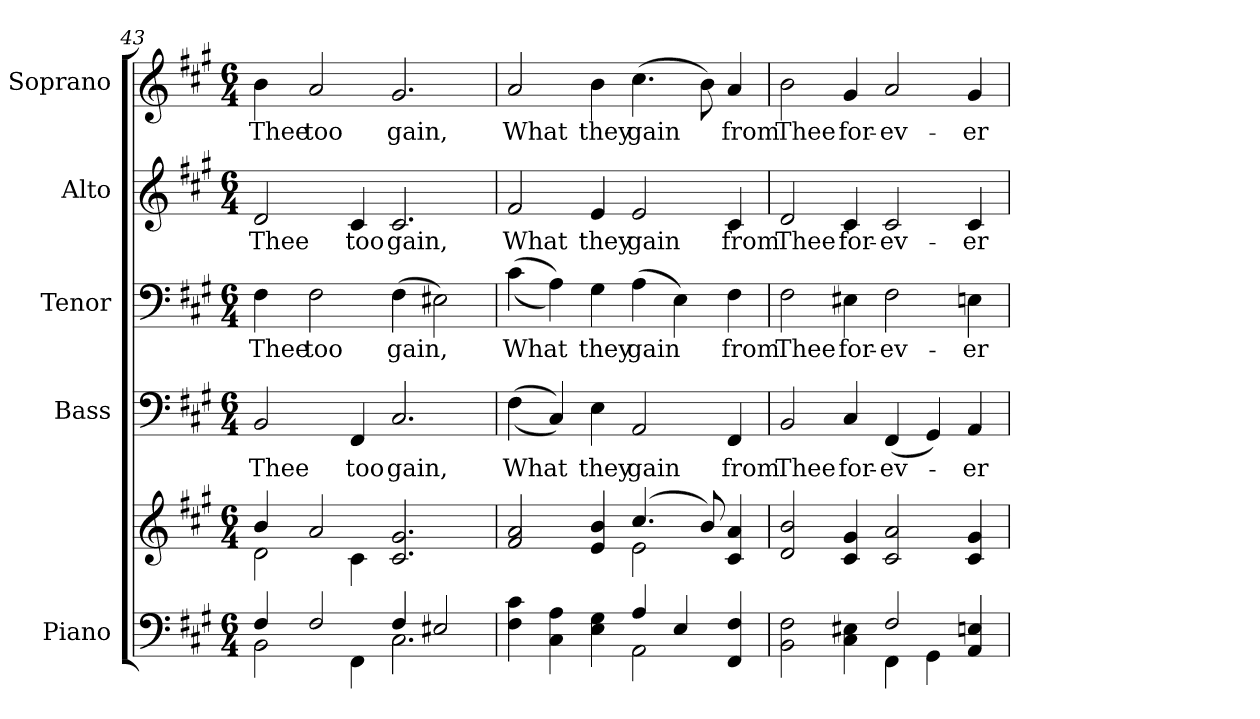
**kern	**kern	**kern	**text	**kern	**text	**kern	**text	**kern	**text
*part5	*part5	*part4	*part4	*part3	*part3	*part2	*part2	*part1	*part1
*staff6	*staff5	*staff4	*staff4	*staff3	*staff3	*staff2	*staff2	*staff1	*staff1
*I"Piano	*	*I"Bass	*	*I"Tenor	*	*I"Alto	*	*I"Soprano	*
*I'Pno.	*	*I'B.	*	*I'T.	*	*I'A.	*	*I'S.	*
!!LO:PB:g=z
*clefF4	*clefG2	*clefF4	*	*clefF4	*	*clefG2	*	*clefG2	*
*k[f#c#g#]	*k[f#c#g#]	*k[f#c#g#]	*	*k[f#c#g#]	*	*k[f#c#g#]	*	*k[f#c#g#]	*
*A:	*A:	*A:	*	*A:	*	*A:	*	*A:	*
*M6/4	*M6/4	*M6/4	*	*M6/4	*	*M6/4	*	*M6/4	*
=43	=43	=43	=43	=43	=43	=43	=43	=43	=43
*^	*^	*	*	*	*	*	*	*	*
!	!	!	!	!	!LO:LY:b:color=#000000	!	!	!	!	!	!
!	!	!	!	!	!	!	!LO:LY:b:color=#000000	!	!	!	!
!	!	!	!	!	!	!	!	!	!LO:LY:b:color=#000000	!	!
!	!	!	!	!	!	!	!	!	!	!	!LO:LY:b:color=#000000
4F#i/	2BBi\	4bi/	2di\	2BBi/	Thee	4F#i\	Thee	2di/	Thee	4bi\	Thee
!	!	!	!	!	!	!	!LO:LY:b:color=#000000	!	!	!	!
!	!	!	!	!	!	!	!	!	!	!	!LO:LY:b:color=#000000
2F#i/	.	2ai/	.	.	.	2F#i\	too	.	.	2ai/	too
!	!	!	!	!	!LO:LY:b:color=#000000	!	!	!	!	!	!
!	!	!	!	!	!	!	!	!	!LO:LY:b:color=#000000	!	!
.	4FF#i\	.	4c#i\	4FF#i/	too	.	.	4c#i/	too	.	.
!	!	!	!	!	!LO:LY:b:color=#000000	!	!	!	!	!	!
!	!	!	!	!	!	!	!LO:LY:b:color=#000000	!	!	!	!
!	!	!	!	!	!	!	!	!	!LO:LY:b:color=#000000	!	!
!	!	!	!	!	!	!	!	!	!	!	!LO:LY:b:color=#000000
4F#i/	2.C#i\	2.c#i/ 2.g#i	2.ryy	2.C#i/	gain,	(4F#i\	gain,	2.c#i/	gain,	2.g#i/	gain,
2E#Xi/	.	.	.	.	.	2E#Xi\)	.	.	.	.	.
=44	=44	=44	=44	=44	=44	=44	=44	=44	=44	=44	=44
!	!	!	!	!	!LO:LY:b:color=#000000	!	!	!	!	!	!
!	!	!	!	!	!	!	!LO:LY:b:color=#000000	!	!	!	!
!	!	!	!	!	!	!	!	!	!LO:LY:b:color=#000000	!	!
!	!	!	!	!	!	!	!	!	!	!	!LO:LY:b:color=#000000
4F#i\ 4c#i	2.ryy	2f#i/ 2ai	2.ryy	((4F#i\	What	((4c#i\	What	2f#i/	What	2ai/	What
4C#i\ 4Ai	.	.	.	4C#i/))	.	4Ai\))	.	.	.	.	.
!	!	!	!	!	!LO:LY:b:color=#000000	!	!	!	!	!	!
!	!	!	!	!	!	!	!LO:LY:b:color=#000000	!	!	!	!
!	!	!	!	!	!	!	!	!	!LO:LY:b:color=#000000	!	!
!	!	!	!	!	!	!	!	!	!	!	!LO:LY:b:color=#000000
4Ei\ 4G#i	.	4ei/ 4bi	.	4Ei\	they	4G#i\	they	4ei/	they	4bi\	they
!	!	!	!	!	!LO:LY:b:color=#000000	!	!	!	!	!	!
!	!	!	!	!	!	!	!LO:LY:b:color=#000000	!	!	!	!
!	!	!	!	!	!	!	!	!	!LO:LY:b:color=#000000	!	!
!	!	!	!	!	!	!	!	!	!	!	!LO:LY:b:color=#000000
4Ai/	2AAi\	(4.cc#i/	2ei\	2AAi/	gain	(4Ai\	gain	2ei/	gain	(4.cc#i\	gain
4Ei/	.	.	.	.	.	4Ei\)	.	.	.	.	.
.	.	8bi/)	.	.	.	.	.	.	.	8bi\)	.
!	!	!	!	!	!LO:LY:b:color=#000000	!	!	!	!	!	!
!	!	!	!	!	!	!	!LO:LY:b:color=#000000	!	!	!	!
!	!	!	!	!	!	!	!	!	!LO:LY:b:color=#000000	!	!
!	!	!	!	!	!	!	!	!	!	!	!LO:LY:b:color=#000000
4FF#i/ 4F#i	4ryy	4c#i/ 4ai	4ryy	4FF#i/	from	4F#i\	from	4c#i/	from	4ai/	from
*	*	*v	*v	*	*	*	*	*	*	*	*
!!LO:PB:g=z
=45	=45	=45	=45	=45	=45	=45	=45	=45	=45	=45
*	*	*^	*	*	*	*	*	*	*	*
!	!	!	!	!	!LO:LY:b:color=#000000	!	!	!	!	!	!
*	*	*v	*v	*	*	*	*	*	*	*	*
*	*	*^	*	*	*	*	*	*	*	*
!	!	!	!	!	!	!	!LO:LY:b:color=#000000	!	!	!	!
*	*	*v	*v	*	*	*	*	*	*	*	*
*	*	*^	*	*	*	*	*	*	*	*
!	!	!	!	!	!	!	!	!	!LO:LY:b:color=#000000	!	!
*	*	*v	*v	*	*	*	*	*	*	*	*
*	*	*^	*	*	*	*	*	*	*	*
!	!	!	!	!	!	!	!	!	!	!	!LO:LY:b:color=#000000
*	*	*v	*v	*	*	*	*	*	*	*	*
2BBi\ 2F#i	2.ryy	2di/ 2bi	2BBi/	Thee	2F#i\	Thee	2di/	Thee	2bi\	Thee
!	!	!	!	!LO:LY:b:color=#000000	!	!	!	!	!	!
!	!	!	!	!	!	!LO:LY:b:color=#000000	!	!	!	!
!	!	!	!	!	!	!	!	!LO:LY:b:color=#000000	!	!
!	!	!	!	!	!	!	!	!	!	!LO:LY:b:color=#000000
4C#i\ 4E#Xi	.	4c#i/ 4g#i	4C#i/	for-	4E#Xi\	for-	4c#i/	for-	4g#i/	for-
!	!	!	!	!LO:LY:b:color=#000000	!	!	!	!	!	!
!	!	!	!	!	!	!LO:LY:b:color=#000000	!	!	!	!
!	!	!	!	!	!	!	!	!LO:LY:b:color=#000000	!	!
!	!	!	!	!	!	!	!	!	!	!LO:LY:b:color=#000000
2F#i/	4FF#i\	2c#i/ 2ai	(4FF#i/	-ev-	2F#i\	-ev-	2c#i/	-ev-	2ai/	-ev-
.	4GG#i\	.	4GG#i/)	.	.	.	.	.	.	.
!	!	!	!	!LO:LY:b:color=#000000	!	!	!	!	!	!
!	!	!	!	!	!	!LO:LY:b:color=#000000	!	!	!	!
!	!	!	!	!	!	!	!	!LO:LY:b:color=#000000	!	!
!	!	!	!	!	!	!	!	!	!	!LO:LY:b:color=#000000
4AAi/ 4Eni	4ryy	4c#i/ 4g#i	4AAi/	-er	4Eni\	-er	4c#i/	-er	4g#i/	-er
*v	*v	*	*	*	*	*	*	*	*	*
=	=	=	=	=	=	=	=	=	=
*-	*-	*-	*-	*-	*-	*-	*-	*-	*-
